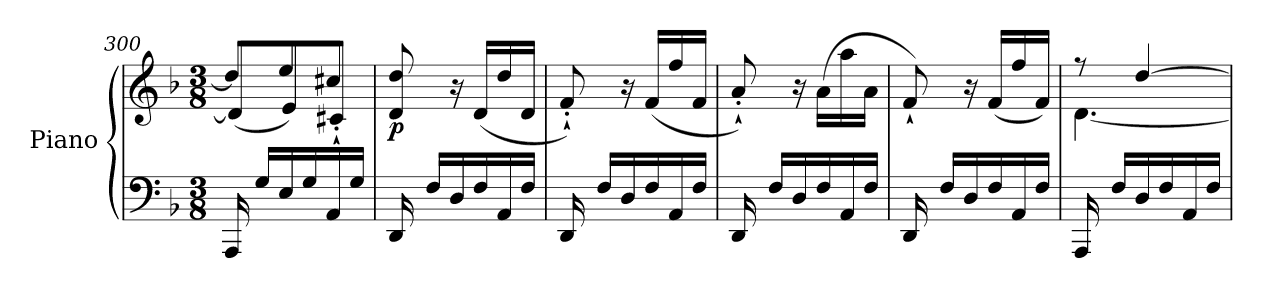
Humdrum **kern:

**kern	**kern	**dynam
*part1	*part1	*part1
*staff2	*staff1	*staff1/2
*I"Piano	*	*
*I'Pno	*	*
*clefF4	*clefG2	*
*k[b-]	*k[b-]	*
*F:	*F:	*
*M3/8	*M3/8	*
=300	=300	=300
*	*^	*
16AAA/	8dd/L]	(8d/L]	.
16G/LL	.	.	.
16E/	8ee/	8e/)	.
16G/	.	.	.
16AA/	8cc#X/J	8c#X`'/J	.
16G/JJ	.	.	.
*	*v	*v	*
=301	=301	=301
!	!	!LO:DY:b
16DD/	8d/ 8dd/	p
16F/LL	.	.
16D/	16r	.
16F/	(16d/LL	.
16AA/	16dd/	.
16F/JJ	16d/JJ	.
=302	=302	=302
16DD/	8f`'/)	.
16F/LL	.	.
16D/	16r	.
16F/	(16f/LL	.
16AA/	16ff/	.
16F/JJ	16f/JJ	.
!!LO:PB:g=z
=303	=303	=303
16DD/	8a`'/)	.
16F/LL	.	.
16D/	16r	.
16F/	(16a\LL	.
16AA/	16aa\	.
16F/JJ	16a\JJ	.
!!LO:PB:g=z
=304	=304	=304
16DD/	8f`/)	.
16F/LL	.	.
16D/	16r	.
16F/	(16f/LL	.
16AA/	16ff/	.
16F/JJ	16f/JJ)	.
=305	=305	=305
*	*^	*
16AAA/	8rff	[4.d\	.
16F/LL	.	.	.
16D/	[4dd/	.	.
16F/	.	.	.
16AA/	.	.	.
16F/JJ	.	.	.
*	*v	*v	*
=	=	=
*-	*-	*-
